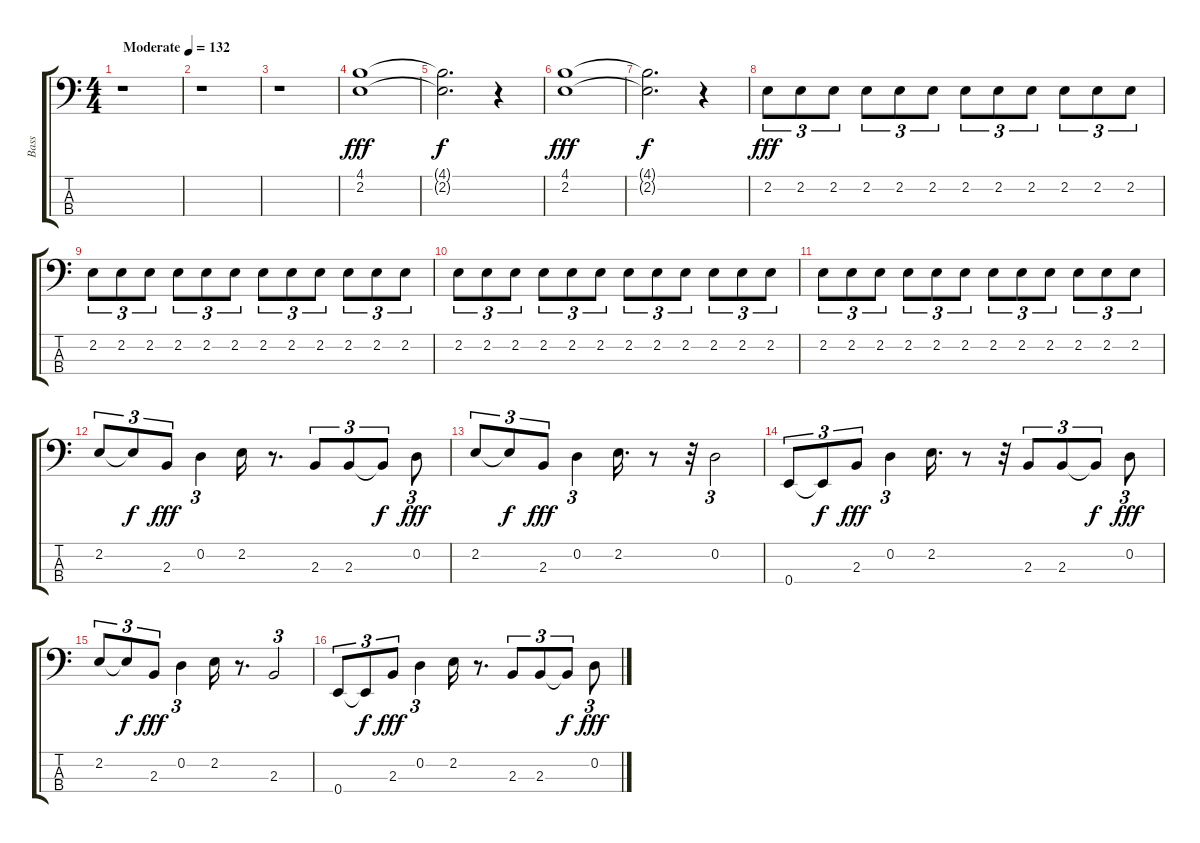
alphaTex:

\track ("Bass" "Bass") {instrument electricbassfinger}
\staff {score tabs}
\tuning (G2 D2 A1 E1) {hide}
\ts (4 4)
\tempo (132 "Moderate")
\clef f4
\ks c
r.1{dy fff instrument electricbassfinger} |
r.1 |
r.1 |
(4.1 2.2).1{balance 8} |
(4.1{t} 2.2{t}).2{d dy f} r.4 |
(4.1 2.2).1{dy fff} |
(4.1{t} 2.2{t}).2{d dy f} r.4 |
2.2.8{tu (3 2) dy fff} 2.2.8{tu (3 2)} 2.2.8{tu (3 2)} 2.2.8{tu (3 2)} 2.2.8{tu (3 2)} 2.2.8{tu (3 2)} 2.2.8{tu (3 2)} 2.2.8{tu (3 2)} 2.2.8{tu (3 2)} 2.2.8{tu (3 2)} 2.2.8{tu (3 2)} 2.2.8{tu (3 2)} |
2.2.8{tu (3 2)} 2.2.8{tu (3 2)} 2.2.8{tu (3 2)} 2.2.8{tu (3 2)} 2.2.8{tu (3 2)} 2.2.8{tu (3 2)} 2.2.8{tu (3 2)} 2.2.8{tu (3 2)} 2.2.8{tu (3 2)} 2.2.8{tu (3 2)} 2.2.8{tu (3 2)} 2.2.8{tu (3 2)} |
2.2.8{tu (3 2)} 2.2.8{tu (3 2)} 2.2.8{tu (3 2)} 2.2.8{tu (3 2)} 2.2.8{tu (3 2)} 2.2.8{tu (3 2)} 2.2.8{tu (3 2)} 2.2.8{tu (3 2)} 2.2.8{tu (3 2)} 2.2.8{tu (3 2)} 2.2.8{tu (3 2)} 2.2.8{tu (3 2)} |
2.2.8{tu (3 2)} 2.2.8{tu (3 2)} 2.2.8{tu (3 2)} 2.2.8{tu (3 2)} 2.2.8{tu (3 2)} 2.2.8{tu (3 2)} 2.2.8{tu (3 2)} 2.2.8{tu (3 2)} 2.2.8{tu (3 2)} 2.2.8{tu (3 2)} 2.2.8{tu (3 2)} 2.2.8{tu (3 2)} |
2.2.8{tu (3 2)} 2.2{t}.8{tu (3 2) dy f} 2.3.8{tu (3 2) dy fff} 0.2.4{tu (3 2)} 2.2.16 r.8{d} 2.3.8{tu (3 2)} 2.3.8{tu (3 2)} 2.3{t}.8{tu (3 2) dy f} 0.2.8{tu (3 2) dy fff} |
2.2.8{tu (3 2)} 2.2{t}.8{tu (3 2) dy f} 2.3.8{tu (3 2) dy fff} 0.2.4{tu (3 2)} 2.2.16{d} r.8 r.32 0.2.2{tu (3 2)} |
0.4.8{tu (3 2)} 0.4{t}.8{tu (3 2) dy f} 2.3.8{tu (3 2) dy fff} 0.2.4{tu (3 2)} 2.2.16{d} r.8 r.32 2.3.8{tu (3 2)} 2.3.8{tu (3 2)} 2.3{t}.8{tu (3 2) dy f} 0.2.8{tu (3 2) dy fff} |
2.2.8{tu (3 2)} 2.2{t}.8{tu (3 2) dy f} 2.3.8{tu (3 2) dy fff} 0.2.4{tu (3 2)} 2.2.16 r.8{d} 2.3.2{tu (3 2)} |
0.4.8{tu (3 2)} 0.4{t}.8{tu (3 2) dy f} 2.3.8{tu (3 2) dy fff} 0.2.4{tu (3 2)} 2.2.16 r.8{d} 2.3.8{tu (3 2)} 2.3.8{tu (3 2)} 2.3{t}.8{tu (3 2) dy f} 0.2.8{tu (3 2) dy fff}
